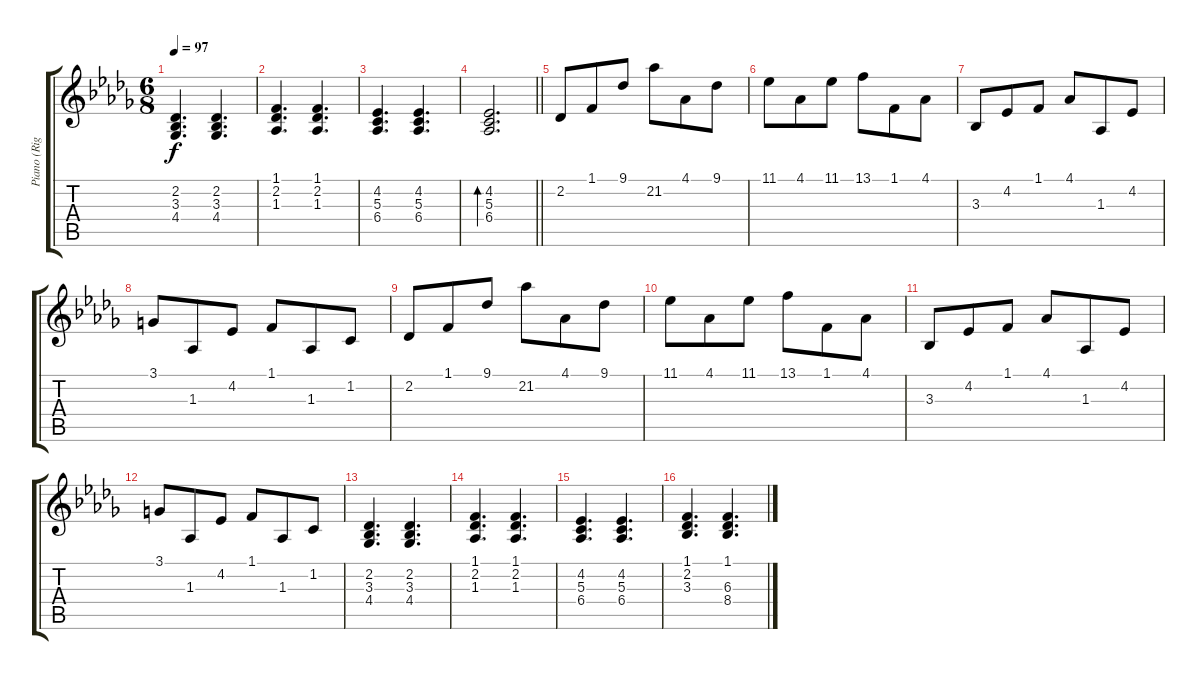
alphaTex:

\track ("Piano (Right Hand)" "Piano (Rig") {instrument brightacousticpiano}
\staff {score tabs}
\tuning (E4 B3 G3 D3 A2 E2) {hide}
\ts (6 8)
\tempo 97
\clef g2
\ks db
(2.2 3.3 4.4).4{d dy f} (2.2 3.3 4.4).4{d} |
(1.1 2.2 1.3).4{d} (1.1 2.2 1.3).4{d} |
(4.2 5.3 6.4).4{d} (4.2 5.3 6.4).4{d} |
\barLineRight lightlight
(4.2 5.3 6.4).2{d bd 60} |
2.2.8 1.1.8 9.1.8 21.2.8 4.1.8 9.1.8 |
11.1.8 4.1.8 11.1.8 13.1.8 1.1.8 4.1.8 |
3.3.8 4.2.8 1.1.8 4.1.8 1.3.8 4.2.8 |
3.1.8 1.3.8 4.2.8 1.1.8 1.3.8 1.2.8 |
2.2.8 1.1.8 9.1.8 21.2.8 4.1.8 9.1.8 |
11.1.8 4.1.8 11.1.8 13.1.8 1.1.8 4.1.8 |
3.3.8 4.2.8 1.1.8 4.1.8 1.3.8 4.2.8 |
3.1.8 1.3.8 4.2.8 1.1.8 1.3.8 1.2.8 |
(2.2 3.3 4.4).4{d} (2.2 3.3 4.4).4{d} |
(1.1 2.2 1.3).4{d} (1.1 2.2 1.3).4{d} |
(4.2 5.3 6.4).4{d} (4.2 5.3 6.4).4{d} |
(1.1 2.2 3.3).4{d} (1.1 6.3 8.4).4{d}
